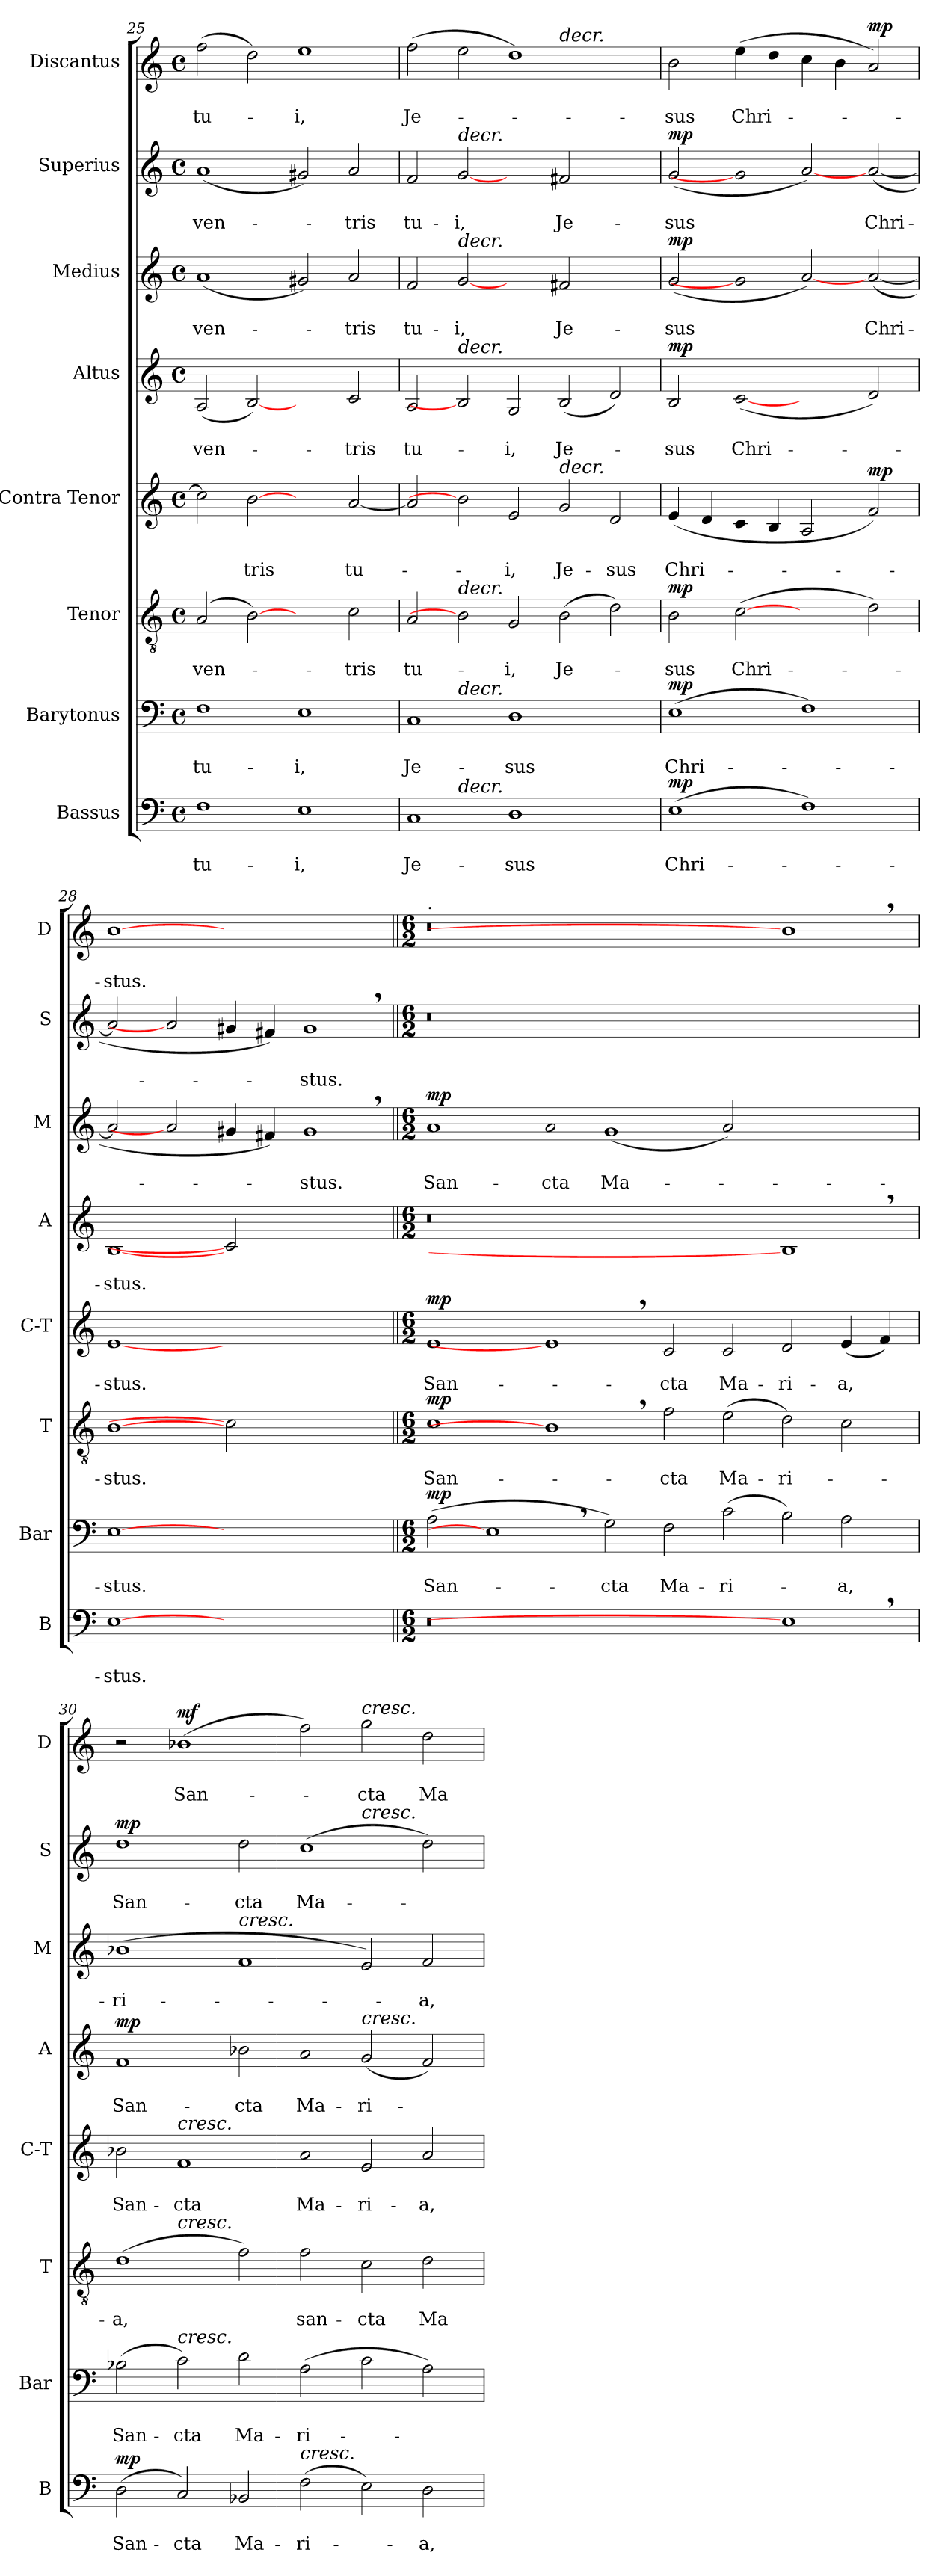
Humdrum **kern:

**kern	**text	**text	**dynam	**kern	**text	**text	**dynam	**kern	**text	**text	**dynam	**kern	**text	**text	**dynam	**kern	**text	**text	**dynam	**kern	**text	**text	**dynam	**kern	**text	**text	**dynam	**kern	**text	**text	**dynam
*part8	*part8	*part8	*part8	*part7	*part7	*part7	*part7	*part6	*part6	*part6	*part6	*part5	*part5	*part5	*part5	*part4	*part4	*part4	*part4	*part3	*part3	*part3	*part3	*part2	*part2	*part2	*part2	*part1	*part1	*part1	*part1
*staff8	*staff8	*staff8	*staff8	*staff7	*staff7	*staff7	*staff7	*staff6	*staff6	*staff6	*staff6	*staff5	*staff5	*staff5	*staff5	*staff4	*staff4	*staff4	*staff4	*staff3	*staff3	*staff3	*staff3	*staff2	*staff2	*staff2	*staff2	*staff1	*staff1	*staff1	*staff1
*I"Bassus	*	*	*	*I"Barytonus	*	*	*	*I"Tenor	*	*	*	*I"Contra Tenor	*	*	*	*I"Altus	*	*	*	*I"Medius	*	*	*	*I"Superius	*	*	*	*I"Discantus	*	*	*
*I'B	*	*	*	*I'Bar	*	*	*	*I'T	*	*	*	*I'C-T	*	*	*	*I'A	*	*	*	*I'M	*	*	*	*I'S	*	*	*	*I'D	*	*	*
*clefF4	*	*	*	*clefF4	*	*	*	*clefGv2	*	*	*	*clefG2	*	*	*	*clefG2	*	*	*	*clefG2	*	*	*	*clefG2	*	*	*	*clefG2	*	*	*
*k[]	*	*	*	*k[]	*	*	*	*k[]	*	*	*	*k[]	*	*	*	*k[]	*	*	*	*k[]	*	*	*	*k[]	*	*	*	*k[]	*	*	*
*C:	*	*	*	*C:	*	*	*	*C:	*	*	*	*C:	*	*	*	*C:	*	*	*	*C:	*	*	*	*C:	*	*	*	*C:	*	*	*
*M4/4	*	*	*	*M4/4	*	*	*	*M4/4	*	*	*	*M4/4	*	*	*	*M4/4	*	*	*	*M4/4	*	*	*	*M4/4	*	*	*	*M4/4	*	*	*
*met(c)	*	*	*	*met(c)	*	*	*	*met(c)	*	*	*	*met(c)	*	*	*	*met(c)	*	*	*	*met(c)	*	*	*	*met(c)	*	*	*	*met(c)	*	*	*
=25	=25	=25	=25	=25	=25	=25	=25	=25	=25	=25	=25	=25	=25	=25	=25	=25	=25	=25	=25	=25	=25	=25	=25	=25	=25	=25	=25	=25	=25	=25	=25
!	!	!LO:LY:b	!	!	!	!LO:LY:b	!	!	!	!LO:LY:b	!	!	!	!	!	!	!	!LO:LY:b	!	!	!	!LO:LY:b	!	!	!	!LO:LY:b	!	!	!	!LO:LY:b	!
1F	.	tu-	.	1F	.	tu-	.	(2A/	.	ven-	.	2cc\]	.	.	.	(<2A/	.	ven-	.	(<1a	.	ven-	.	(<1a	.	ven-	.	(>2ff\	.	tu-	.
!	!	!	!	!	!	!	!	!	!	!	!	!	!	!LO:LY:b	!	!	!	!	!	!	!	!	!	!	!	!	!	!	!	!	!
.	.	.	.	.	.	.	.	[2B)	.	.	.	[2b	.	-tris	.	[2B)	.	.	.	.	.	.	.	.	.	.	.	2dd\)	.	.	.
!	!	!LO:LY:b	!	!	!	!LO:LY:b	!	!	!	!	!	!	!	!	!	!	!	!	!	!	!	!	!	!	!	!	!	!	!	!LO:LY:b	!
1E	.	-i,	.	1E	.	-i,	.	2ryy	.	.	.	2ryy	.	.	.	2ryy	.	.	.	2g#X/)	.	.	.	2g#X/)	.	.	.	1ee	.	-i,	.
!	!	!	!	!	!	!	!	!	!	!LO:LY:b	!	!	!	!LO:LY:b	!	!	!	!LO:LY:b	!	!	!	!LO:LY:b	!	!	!	!LO:LY:b	!	!	!	!	!
.	.	.	.	.	.	.	.	2c\	.	-tris	.	[2a/	.	tu-	.	2c/	.	-tris	.	2a/	.	-tris	.	2a/	.	-tris	.	.	.	.	.
=26	=26	=26	=26	=26	=26	=26	=26	=26	=26	=26	=26	=26	=26	=26	=26	=26	=26	=26	=26	=26	=26	=26	=26	=26	=26	=26	=26	=26	=26	=26	=26
!	!	!LO:LY:b	!	!	!	!LO:LY:b	!	!	!	!LO:LY:b	!	!	!	!	!	!	!	!LO:LY:b	!	!	!	!LO:LY:b	!	!	!	!LO:LY:b	!	!	!	!LO:LY:b	!
*^	*	*	*	*^	*	*	*	*	*	*	*	*	*	*	*	*	*	*	*	*	*	*	*	*	*	*	*	*^	*	*	*
1C	2ryy	.	Je-	.	1C	2ryy	.	Je-	.	2A/	.	tu-	.	2a/]	.	.	.	2A/	.	tu-	.	2f/	.	tu-	.	2f/	.	tu-	.	(>2ff\	1.ryy	.	Je-	.
!	!	!	!	!	!	!	!	!	!	!	!	!	!	!	!	!	!	!	!	!	!	!	!	!	!	!LO:TX:a:i:t=decr.	!	!	!	!	!	!	!	!
!	!	!	!	!	!	!	!	!	!	!	!	!	!	!	!	!	!	!	!	!	!	!LO:TX:a:i:t=decr.	!	!	!	!	!	!	!	!	!	!	!	!
!	!	!	!	!	!	!	!	!	!	!	!	!	!	!	!	!	!	!LO:TX:a:i:t=decr.	!	!	!	!	!	!	!	!	!	!	!	!	!	!	!	!
!	!	!	!	!	!	!	!	!	!	!LO:TX:a:i:t=decr.	!	!	!	!	!	!	!	!	!	!	!	!	!	!	!	!	!	!	!	!	!	!	!	!
!	!	!	!	!	!	!LO:TX:a:i:t=decr.	!	!	!	!	!	!	!	!	!	!	!	!	!	!	!	!	!	!	!	!	!	!	!	!	!	!	!	!
!	!LO:TX:a:i:t=decr.	!	!	!	!	!	!	!	!	!	!	!	!	!	!	!	!	!	!	!	!	!	!	!	!	!	!	!	!	!	!	!	!	!
!	!	!	!	!	!	!	!	!	!	!	!	!	!	!	!	!	!	!	!	!	!	!	!	!LO:LY:b	!	!	!	!LO:LY:b	!	!	!	!	!	!
.	0ryy	.	.	.	.	0ryy	.	.	.	2B]	.	.	.	2b]	.	.	.	2B]	.	.	.	[2g	.	-i,	.	[2g	.	-i,	.	2ee\	.	.	.	.
!	!	!	!LO:LY:b	!	!	!	!	!LO:LY:b	!	!	!	!LO:LY:b	!	!	!	!LO:LY:b	!	!	!	!LO:LY:b	!	!	!	!	!	!	!	!	!	!	!	!	!	!
1D	.	.	-sus	.	1D	.	.	-sus	.	2G/	.	-i,	.	2e/	.	-i,	.	2G/	.	-i,	.	2ryy	.	.	.	2ryy	.	.	.	1dd)	.	.	.	.
!	!	!	!	!	!	!	!	!	!	!	!	!	!	!	!	!	!	!	!	!	!	!	!	!	!	!	!	!	!	!	!LO:TX:a:i:t=decr.	!	!	!
!	!	!	!	!	!	!	!	!	!	!	!	!	!	!LO:TX:a:i:t=decr.	!	!	!	!	!	!	!	!	!	!	!	!	!	!	!	!	!	!	!	!
!	!	!	!	!	!	!	!	!	!	!	!	!LO:LY:b	!	!	!	!LO:LY:b	!	!	!	!LO:LY:b	!	!	!	!LO:LY:b	!	!	!	!LO:LY:b	!	!	!	!	!	!
.	.	.	.	.	.	.	.	.	.	(>2B\	.	Je-	.	2g/	.	Je-	.	(<2B/	.	Je-	.	2f#X/	.	Je-	.	2f#X/	.	Je-	.	.	1ryy	.	.	.
!	!	!	!	!	!	!	!	!	!	!	!	!	!	!	!	!LO:LY:b	!	!	!	!	!	!	!	!	!	!	!	!	!	!	!	!	!	!
2ryy	.	.	.	.	2ryy	.	.	.	.	2d\)	.	.	.	2d/	.	-sus	.	2d/)	.	.	.	2ryy	.	.	.	2ryy	.	.	.	2ryy	.	.	.	.
=27	=27	=27	=27	=27	=27	=27	=27	=27	=27	=27	=27	=27	=27	=27	=27	=27	=27	=27	=27	=27	=27	=27	=27	=27	=27	=27	=27	=27	=27	=27	=27	=27	=27	=27
!	!	!	!LO:LY:b	!LO:DY:a	!	!	!	!LO:LY:b	!LO:DY:a	!	!	!LO:LY:b	!LO:DY:a	!	!	!LO:LY:b	!	!	!	!LO:LY:b	!LO:DY:a	!	!	!LO:LY:b	!LO:DY:a	!	!	!LO:LY:b	!LO:DY:a	!	!	!	!LO:LY:b	!
*v	*v	*	*	*	*	*	*	*	*	*	*	*	*	*	*	*	*	*	*	*	*	*	*	*	*	*	*	*	*	*v	*v	*	*	*
*	*	*	*	*v	*v	*	*	*	*	*	*	*	*	*	*	*	*	*	*	*	*	*	*	*	*	*	*	*	*	*	*	*
(>1E	.	Chri-	mp	(>1E	.	Chri-	mp	2B\	.	-sus	mp	(<4e/	.	Chri-	.	2B/	.	-sus	mp	(<2g/	.	-sus	mp	(<2g/	.	-sus	mp	2b\	.	-sus	.
.	.	.	.	.	.	.	.	.	.	.	.	4d/	.	.	.	.	.	.	.	.	.	.	.	.	.	.	.	.	.	.	.
!	!	!	!	!	!	!	!	!	!	!LO:LY:b	!	!	!	!	!	!	!	!LO:LY:b	!	!	!	!	!	!	!	!	!	!	!	!LO:LY:b	!
.	.	.	.	.	.	.	.	(>[2c	.	Chri-	.	4c/	.	.	.	(<[2c	.	Chri-	.	2g]	.	.	.	2g]	.	.	.	(>4ee\	.	Chri-	.
.	.	.	.	.	.	.	.	.	.	.	.	4B/	.	.	.	.	.	.	.	.	.	.	.	.	.	.	.	4dd\	.	.	.
1F)	.	.	.	1F)	.	.	.	2ryy	.	.	.	2A/	.	.	.	2ryy	.	.	.	[2a)	.	.	.	[2a)	.	.	.	4cc\	.	.	.
.	.	.	.	.	.	.	.	.	.	.	.	.	.	.	.	.	.	.	.	.	.	.	.	.	.	.	.	4b\	.	.	.
!	!	!	!	!	!	!	!	!	!	!	!	!	!	!	!LO:DY:a	!	!	!	!	!	!	!LO:LY:b	!	!	!	!LO:LY:b	!	!	!	!	!LO:DY:a
.	.	.	.	.	.	.	.	2d\)	.	.	.	2f/)	.	.	mp	2d/)	.	.	.	(<[2a/	.	Chri-	.	(<[2a/	.	Chri-	.	2a/)	.	.	mp
!!LO:PB:g=z
=28	=28	=28	=28	=28	=28	=28	=28	=28	=28	=28	=28	=28	=28	=28	=28	=28	=28	=28	=28	=28	=28	=28	=28	=28	=28	=28	=28	=28	=28	=28	=28
!	!	!LO:LY:b	!	!	!	!LO:LY:b	!	!	!	!LO:LY:b	!	!	!	!LO:LY:b	!	!	!	!LO:LY:b	!	!	!	!	!	!	!	!	!	!	!	!LO:LY:b	!
[1E	.	-stus.	.	[1E	.	-stus.	.	[1B	.	-stus.	.	[1e	.	-stus.	.	[1B	.	-stus.	.	2a/]	.	.	.	2a/]	.	.	.	[1b	.	-stus.	.
.	.	.	.	.	.	.	.	.	.	.	.	.	.	.	.	.	.	.	.	2a]	.	.	.	2a]	.	.	.	.	.	.	.
1.ryy	.	.	.	1.ryy	.	.	.	2c]	.	.	.	1.ryy	.	.	.	2c]	.	.	.	4g#X/	.	.	.	4g#X/	.	.	.	1.ryy	.	.	.
.	.	.	.	.	.	.	.	.	.	.	.	.	.	.	.	.	.	.	.	4f#X/)	.	.	.	4f#X/)	.	.	.	.	.	.	.
!	!	!	!	!	!	!	!	!	!	!	!	!	!	!	!	!	!	!	!	!	!	!LO:LY:b	!	!	!	!LO:LY:b	!	!	!	!	!
.	.	.	.	.	.	.	.	1ryy	.	.	.	.	.	.	.	1ryy	.	.	.	1g#,>	.	-stus.	.	1g#,>	.	-stus.	.	.	.	.	.
=29||	=29||	=29||	=29||	=29||	=29||	=29||	=29||	=29||	=29||	=29||	=29||	=29||	=29||	=29||	=29||	=29||	=29||	=29||	=29||	=29||	=29||	=29||	=29||	=29||	=29||	=29||	=29||	=29||	=29||	=29||	=29||
!!LO:REH:place=s1:a:B:fs=9.3:t=C
*M6/2	*	*	*	*M6/2	*	*	*	*M6/2	*	*	*	*M6/2	*	*	*	*M6/2	*	*	*	*M6/2	*	*	*	*M6/2	*	*	*	*M6/2	*	*	*
!	!	!	!	!	!	!	!	!	!	!	!	!	!	!	!	!	!	!	!	!	!	!	!	!	!	!	!	!LO:TX:a:t=.	!	!	!
!	!	!	!	!	!	!LO:LY:b	!LO:DY:a	!	!	!LO:LY:b	!LO:DY:a	!	!	!LO:LY:b	!LO:DY:a	!	!	!	!	!	!	!LO:LY:b	!LO:DY:a	!	!	!	!	!	!	!	!
0.r	.	.	.	(>2A\	.	San-	mp	1c	.	San-	mp	1e	.	San-	mp	0.r	.	.	.	1a	.	San-	mp	0.r	.	.	.	0.r	.	.	.
.	.	.	.	1E,>]	.	.	.	.	.	.	.	.	.	.	.	.	.	.	.	.	.	.	.	.	.	.	.	.	.	.	.
!	!	!	!	!	!	!	!	!	!	!	!	!	!	!	!	!	!	!	!	!	!	!LO:LY:b	!	!	!	!	!	!	!	!	!
.	.	.	.	.	.	.	.	1B,>]	.	.	.	1e,>]	.	.	.	.	.	.	.	2a/	.	-cta	.	.	.	.	.	.	.	.	.
!	!	!	!	!	!	!LO:LY:b	!	!	!	!	!	!	!	!	!	!	!	!	!	!	!	!LO:LY:b	!	!	!	!	!	!	!	!	!
.	.	.	.	2G\)	.	-cta	.	.	.	.	.	.	.	.	.	.	.	.	.	(<1g	.	Ma-	.	.	.	.	.	.	.	.	.
!	!	!	!	!	!	!LO:LY:b	!	!	!	!LO:LY:b	!	!	!	!LO:LY:b	!	!	!	!	!	!	!	!	!	!	!	!	!	!	!	!	!
.	.	.	.	2F\	.	Ma-	.	2f\	.	-cta	.	2c/	.	-cta	.	.	.	.	.	.	.	.	.	.	.	.	.	.	.	.	.
!	!	!	!	!	!	!LO:LY:b	!	!	!	!LO:LY:b	!	!	!	!LO:LY:b	!	!	!	!	!	!	!	!	!	!	!	!	!	!	!	!	!
.	.	.	.	(>2c\	.	-ri-	.	(>2e\	.	Ma-	.	2c/	.	Ma-	.	.	.	.	.	2a/)	.	.	.	.	.	.	.	.	.	.	.
!	!	!	!	!	!	!	!	!	!	!LO:LY:b	!	!	!	!LO:LY:b	!	!	!	!	!	!	!	!	!	!	!	!	!	!	!	!	!
1E,>]	.	.	.	2B\)	.	.	.	2d\)	.	-ri-	.	2d/	.	-ri-	.	1B,>]	.	.	.	1ryy	.	.	.	1ryy	.	.	.	1b,>]	.	.	.
!	!	!	!	!	!	!LO:LY:b	!	!	!	!	!	!	!	!LO:LY:b	!	!	!	!	!	!	!	!	!	!	!	!	!	!	!	!	!
.	.	.	.	2A\	.	-a,	.	2c\	.	.	.	(<4e/	.	-a,	.	.	.	.	.	.	.	.	.	.	.	.	.	.	.	.	.
.	.	.	.	.	.	.	.	.	.	.	.	4f/)	.	.	.	.	.	.	.	.	.	.	.	.	.	.	.	.	.	.	.
=30	=30	=30	=30	=30	=30	=30	=30	=30	=30	=30	=30	=30	=30	=30	=30	=30	=30	=30	=30	=30	=30	=30	=30	=30	=30	=30	=30	=30	=30	=30	=30
!	!	!LO:LY:b	!LO:DY:a	!	!	!LO:LY:b	!	!	!	!LO:LY:b	!	!	!	!LO:LY:b	!	!	!	!LO:LY:b	!LO:DY:a	!	!	!LO:LY:b	!	!	!	!LO:LY:b	!LO:DY:a	!	!	!	!
*	*	*	*	*	*	*	*	*^	*	*	*	*	*	*	*	*	*	*	*	*	*	*	*	*^	*	*	*	*	*	*	*
(>2D\	.	San-	mp	(>2B-X\	.	San-	.	(>1d	2ryy	.	-a,	.	2b-X\	.	San-	.	1f	.	San-	mp	(>1b-X	.	-ri-	.	1dd	0ryy	.	San-	mp	2r	.	.	.
!	!	!	!	!	!	!	!	!	!	!	!	!	!LO:TX:a:i:t=cresc.	!	!	!	!	!	!	!	!	!	!	!	!	!	!	!	!	!	!	!	!
!	!	!	!	!	!	!	!	!	!LO:TX:a:i:t=cresc.	!	!	!	!	!	!	!	!	!	!	!	!	!	!	!	!	!	!	!	!	!	!	!	!
!	!	!	!	!LO:TX:a:i:t=cresc.	!	!	!	!	!	!	!	!	!	!	!	!	!	!	!	!	!	!	!	!	!	!	!	!	!	!	!	!	!
!	!	!LO:LY:b	!	!	!	!LO:LY:b	!	!	!	!	!	!	!	!	!LO:LY:b	!	!	!	!	!	!	!	!	!	!	!	!	!	!	!	!	!LO:LY:b	!LO:DY:a
2C/)	.	-cta	.	2c\)	.	-cta	.	.	1ryy	.	.	.	1f	.	-cta	.	.	.	.	.	.	.	.	.	.	.	.	.	.	(>1b-X	.	San-	mf
!	!	!	!	!	!	!	!	!	!	!	!	!	!	!	!	!	!	!	!	!	!LO:TX:a:i:t=cresc.	!	!	!	!	!	!	!	!	!	!	!	!
!	!	!LO:LY:b	!	!	!	!LO:LY:b	!	!	!	!	!	!	!	!	!	!	!	!	!LO:LY:b	!	!	!	!	!	!	!	!	!LO:LY:b	!	!	!	!	!
2BB-X/	.	Ma-	.	2d\	.	Ma-	.	2f\)	.	.	.	.	.	.	.	.	2b-X\	.	-cta	.	1f	.	.	.	2dd\	.	.	-cta	.	.	.	.	.
!LO:TX:a:i:t=cresc.	!	!	!	!	!	!	!	!	!	!	!	!	!	!	!	!	!	!	!	!	!	!	!	!	!	!	!	!	!	!	!	!	!
!	!	!LO:LY:b	!	!	!	!LO:LY:b	!	!	!	!	!LO:LY:b	!	!	!	!LO:LY:b	!	!	!	!LO:LY:b	!	!	!	!	!	!	!	!	!LO:LY:b	!	!	!	!	!
(>2F\	.	-ri-	.	(>2A\	.	-ri-	.	2f\	1.ryy	.	san-	.	2a/	.	Ma-	.	2a/	.	Ma-	.	.	.	.	.	(>1cc	.	.	Ma-	.	2ff\)	.	.	.
!	!	!	!	!	!	!	!	!	!	!	!	!	!	!	!	!	!	!	!	!	!	!	!	!	!	!	!	!	!	!LO:TX:a:i:t=cresc.	!	!	!
!	!	!	!	!	!	!	!	!	!	!	!	!	!	!	!	!	!	!	!	!	!	!	!	!	!	!LO:TX:a:i:t=cresc.	!	!	!	!	!	!	!
!	!	!	!	!	!	!	!	!	!	!	!	!	!	!	!	!	!LO:TX:a:i:t=cresc.	!	!	!	!	!	!	!	!	!	!	!	!	!	!	!	!
!	!	!	!	!	!	!	!	!	!	!	!LO:LY:b	!	!	!	!LO:LY:b	!	!	!	!LO:LY:b	!	!	!	!	!	!	!	!	!	!	!	!	!LO:LY:b	!
2E\)	.	.	.	2c\	.	.	.	2c\	.	.	-cta	.	2e/	.	-ri-	.	(<2g/	.	-ri-	.	2e/)	.	.	.	.	1ryy	.	.	.	2gg\	.	-cta	.
!	!	!LO:LY:b	!	!	!	!	!	!	!	!	!LO:LY:b	!	!	!	!LO:LY:b	!	!	!	!	!	!	!	!LO:LY:b	!	!	!	!	!	!	!	!	!LO:LY:b	!
2D\	.	-a,	.	2A\)	.	.	.	2d\	.	.	Ma-	.	2a/	.	-a,	.	2f/)	.	.	.	2f/	.	-a,	.	2dd\)	.	.	.	.	2dd\	.	Ma-	.
*	*	*	*	*	*	*	*	*v	*v	*	*	*	*	*	*	*	*	*	*	*	*	*	*	*	*v	*v	*	*	*	*	*	*	*
=	=	=	=	=	=	=	=	=	=	=	=	=	=	=	=	=	=	=	=	=	=	=	=	=	=	=	=	=	=	=	=
*-	*-	*-	*-	*-	*-	*-	*-	*-	*-	*-	*-	*-	*-	*-	*-	*-	*-	*-	*-	*-	*-	*-	*-	*-	*-	*-	*-	*-	*-	*-	*-
